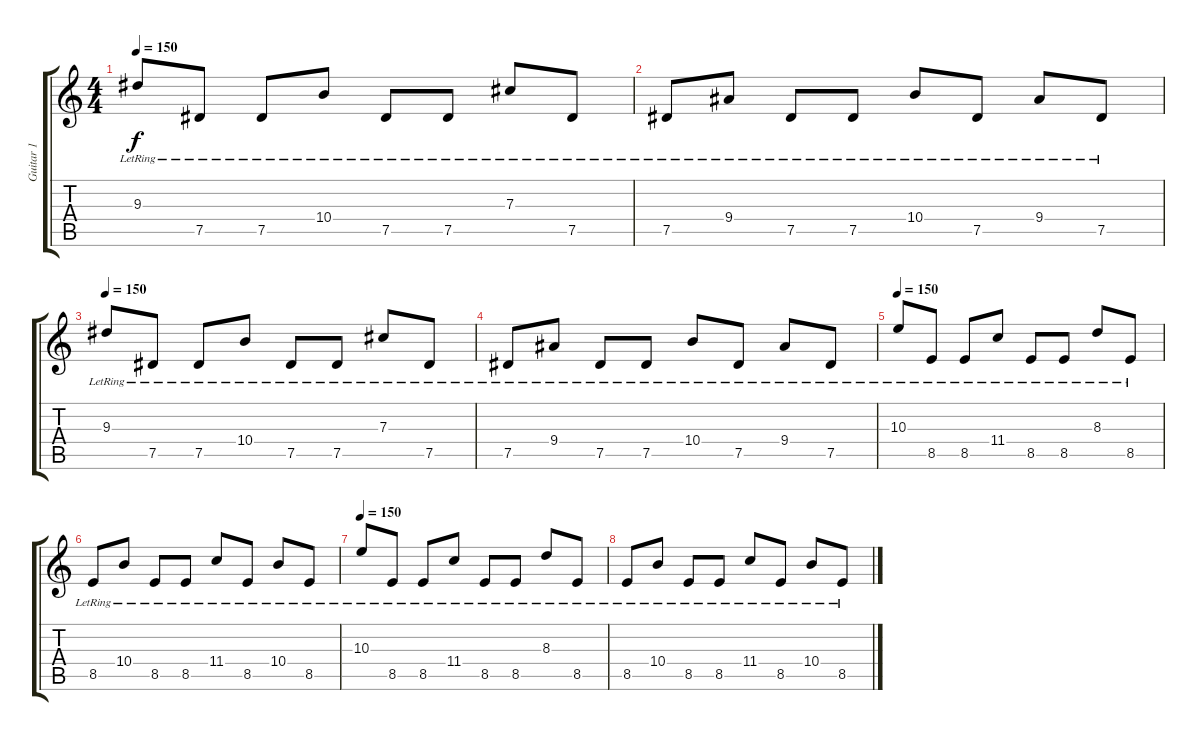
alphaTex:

\track ("Guitar 1" "Guitar 1") {instrument acousticguitarsteel}
\staff {score tabs}
\tuning (Eb4 Bb3 Gb3 Db3 Ab2 Eb2) {hide}
\ts (4 4)
\tempo 150
\clef g2
\ks c
9.3{lr}.8{dy f} 7.5{lr}.8 7.5{lr}.8 10.4{lr}.8 7.5{lr}.8 7.5{lr}.8 7.3{lr}.8 7.5{lr}.8 |
7.5{lr}.8 9.4{lr}.8 7.5{lr}.8 7.5{lr}.8 10.4{lr}.8 7.5{lr}.8 9.4{lr}.8 7.5{lr}.8 |
\tempo 150
9.3{lr}.8 7.5{lr}.8 7.5{lr}.8 10.4{lr}.8 7.5{lr}.8 7.5{lr}.8 7.3{lr}.8 7.5{lr}.8 |
7.5{lr}.8 9.4{lr}.8 7.5{lr}.8 7.5{lr}.8 10.4{lr}.8 7.5{lr}.8 9.4{lr}.8 7.5{lr}.8 |
\tempo 150
10.3{lr}.8 8.5{lr}.8 8.5{lr}.8 11.4{lr}.8 8.5{lr}.8 8.5{lr}.8 8.3{lr}.8 8.5{lr}.8 |
8.5{lr}.8 10.4{lr}.8 8.5{lr}.8 8.5{lr}.8 11.4{lr}.8 8.5{lr}.8 10.4{lr}.8 8.5{lr}.8 |
\tempo 150
10.3{lr}.8 8.5{lr}.8 8.5{lr}.8 11.4{lr}.8 8.5{lr}.8 8.5{lr}.8 8.3{lr}.8 8.5{lr}.8 |
8.5{lr}.8 10.4{lr}.8 8.5{lr}.8 8.5{lr}.8 11.4{lr}.8 8.5{lr}.8 10.4{lr}.8 8.5{lr}.8
